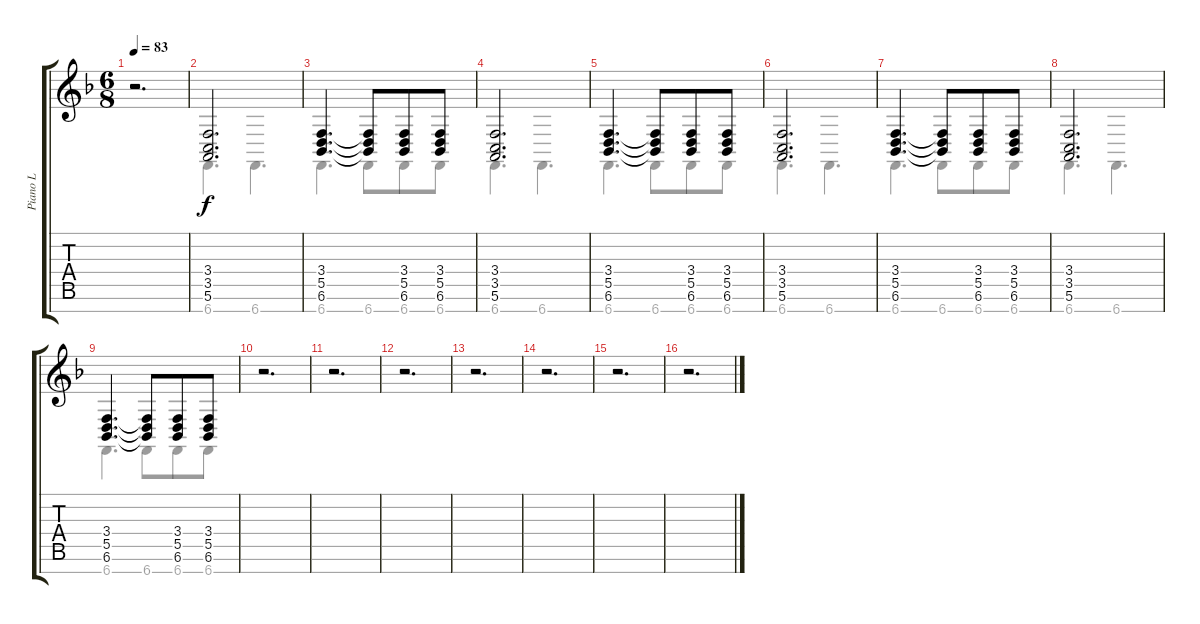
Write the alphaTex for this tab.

\track ("Piano L" "Piano L") {instrument acousticgrandpiano}
\staff {score tabs}
\tuning (E4 B3 G3 D3 A2 E2 B1) {hide}
\voice
\ts (6 8)
\tempo 83
\clef g2
\ks f
r.2{d dy f} |
(3.4 3.5 5.6).2{d} |
(3.4 5.5 6.6).4{d} (3.4{t} 5.5{t} 6.6{t}).8 (3.4 5.5 6.6).8 (3.4 5.5 6.6).8 |
(3.4 3.5 5.6).2{d} |
(3.4 5.5 6.6).4{d} (3.4{t} 5.5{t} 6.6{t}).8 (3.4 5.5 6.6).8 (3.4 5.5 6.6).8 |
(3.4 3.5 5.6).2{d} |
(3.4 5.5 6.6).4{d} (3.4{t} 5.5{t} 6.6{t}).8 (3.4 5.5 6.6).8 (3.4 5.5 6.6).8 |
(3.4 3.5 5.6).2{d} |
(3.4 5.5 6.6).4{d} (3.4{t} 5.5{t} 6.6{t}).8 (3.4 5.5 6.6).8 (3.4 5.5 6.6).8 |
r.2{d} |
r.2{d} |
r.2{d} |
r.2{d} |
r.2{d} |
r.2{d} |
r.2{d}
\voice
\clef g2
\ottava regular
\simile none
\ks f
|
6.7.4{d} 6.7.4{d} |
6.7.4{d} 6.7.8 6.7.8 6.7.8 |
6.7.4{d} 6.7.4{d} |
6.7.4{d} 6.7.8 6.7.8 6.7.8 |
6.7.4{d} 6.7.4{d} |
6.7.4{d} 6.7.8 6.7.8 6.7.8 |
6.7.4{d} 6.7.4{d} |
6.7.4{d} 6.7.8 6.7.8 6.7.8 |
|
|
|
|
|
|
